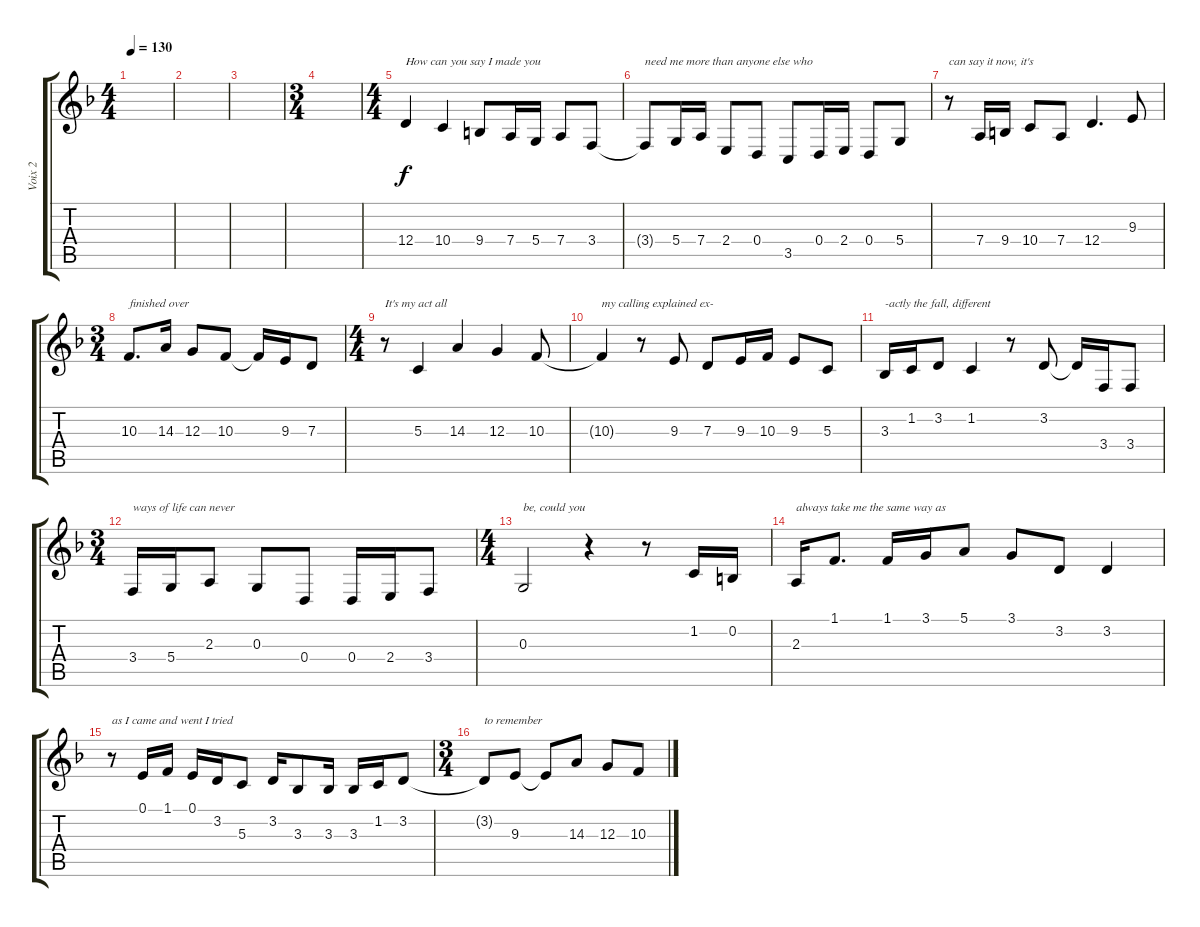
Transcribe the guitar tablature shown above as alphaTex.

\track ("Voix 2" "Voix 2") {instrument lead2sawtooth}
\staff {score tabs}
\tuning (E4 B3 G3 D3 A2 E2) {hide}
\ts (4 4)
\tempo 130
\clef g2
\ks dminor
|
|
|
\ts (3 4)
|
\ts (4 4)
12.4.4{txt "How can you say I made you"} 10.4.4 9.4.8 7.4.16 5.4.16 7.4.8 3.4.8 |
3.4{t}.8{txt "need me more than anyone else who"} 5.4.16 7.4.16 2.4.8 0.4.8 3.5.8 0.4.16 2.4.16 0.4.8 5.4.8 |
r.8{txt "can say it now, it's"} 7.4.16 9.4.16 10.4.8 7.4.8 12.4.4{d} 9.3.8 |
\ts (3 4)
10.3.8{d txt "finished over"} 14.3.16 12.3.8 10.3.8 10.3{t}.16 9.3.16 7.3.8 |
\ts (4 4)
r.8{txt "It's my act all"} 5.3.4 14.3.4 12.3.4 10.3.8 |
10.3{t}.4{txt "my calling explained ex-"} r.8 9.3.8 7.3.8 9.3.16 10.3.16 9.3.8 5.3.8 |
3.3.16{txt "-actly the fall, different"} 1.2.16 3.2.8 1.2.4 r.8 3.2.8 3.2{t}.16 3.4.16 3.4.8 |
\ts (3 4)
3.4.16{txt "ways of life can never"} 5.4.16 2.3.8 0.3.8 0.4.8 0.4.16 2.4.16 3.4.8 |
\ts (4 4)
0.3.2{txt "be, could you"} r.4 r.8 1.2.16 0.2.16 |
2.3.16{txt "always take me the same way as"} 1.1.8{d} 1.1.16 3.1.16 5.1.8 3.1.8 3.2.8 3.2.4 |
r.8{txt "as I came and went I tried"} 0.1.16 1.1.16 0.1.16 3.2.16 5.3.8 3.2.16 3.3.8 3.3.16 3.3.16 1.2.16 3.2.8 |
\ts (3 4)
3.2{t}.8{txt "to remember"} 9.3.8 9.3{t}.8 14.3.8 12.3.8 10.3.8
